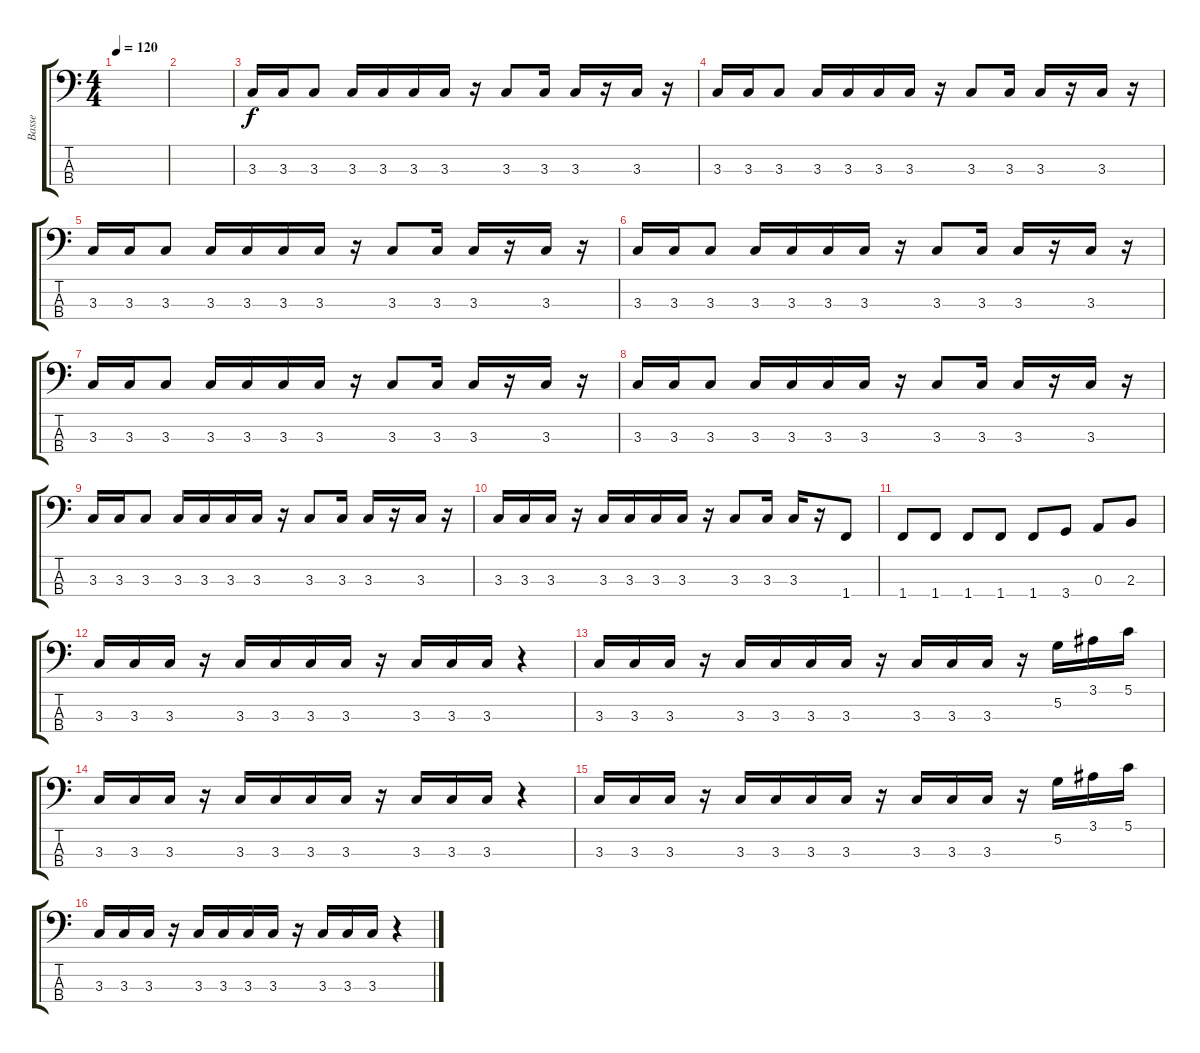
\track ("Basse" "Basse") {instrument electricbassfinger}
\staff {score tabs}
\tuning (G2 D2 A1 E1) {hide}
\ts (4 4)
\tempo 120
\clef f4
\ks c
|
|
3.3.16 3.3.16 3.3.8 3.3.16 3.3.16 3.3.16 3.3.16 r.16 3.3.8 3.3.16 3.3.16 r.16 3.3.16 r.16 |
3.3.16 3.3.16 3.3.8 3.3.16 3.3.16 3.3.16 3.3.16 r.16 3.3.8 3.3.16 3.3.16 r.16 3.3.16 r.16 |
3.3.16 3.3.16 3.3.8 3.3.16 3.3.16 3.3.16 3.3.16 r.16 3.3.8 3.3.16 3.3.16 r.16 3.3.16 r.16 |
3.3.16 3.3.16 3.3.8 3.3.16 3.3.16 3.3.16 3.3.16 r.16 3.3.8 3.3.16 3.3.16 r.16 3.3.16 r.16 |
3.3.16 3.3.16 3.3.8 3.3.16 3.3.16 3.3.16 3.3.16 r.16 3.3.8 3.3.16 3.3.16 r.16 3.3.16 r.16 |
3.3.16 3.3.16 3.3.8 3.3.16 3.3.16 3.3.16 3.3.16 r.16 3.3.8 3.3.16 3.3.16 r.16 3.3.16 r.16 |
3.3.16 3.3.16 3.3.8 3.3.16 3.3.16 3.3.16 3.3.16 r.16 3.3.8 3.3.16 3.3.16 r.16 3.3.16 r.16 |
3.3.16 3.3.16 3.3.16 r.16 3.3.16 3.3.16 3.3.16 3.3.16 r.16 3.3.8 3.3.16 3.3.16 r.16 1.4.8 |
1.4.8 1.4.8 1.4.8 1.4.8 1.4.8 3.4.8 0.3.8 2.3.8 |
3.3.16 3.3.16 3.3.16 r.16 3.3.16 3.3.16 3.3.16 3.3.16 r.16 3.3.16 3.3.16 3.3.16 r.4 |
3.3.16 3.3.16 3.3.16 r.16 3.3.16 3.3.16 3.3.16 3.3.16 r.16 3.3.16 3.3.16 3.3.16 r.16 5.2.16 3.1.16 5.1.16 |
3.3.16 3.3.16 3.3.16 r.16 3.3.16 3.3.16 3.3.16 3.3.16 r.16 3.3.16 3.3.16 3.3.16 r.4 |
3.3.16 3.3.16 3.3.16 r.16 3.3.16 3.3.16 3.3.16 3.3.16 r.16 3.3.16 3.3.16 3.3.16 r.16 5.2.16 3.1.16 5.1.16 |
3.3.16 3.3.16 3.3.16 r.16 3.3.16 3.3.16 3.3.16 3.3.16 r.16 3.3.16 3.3.16 3.3.16 r.4
